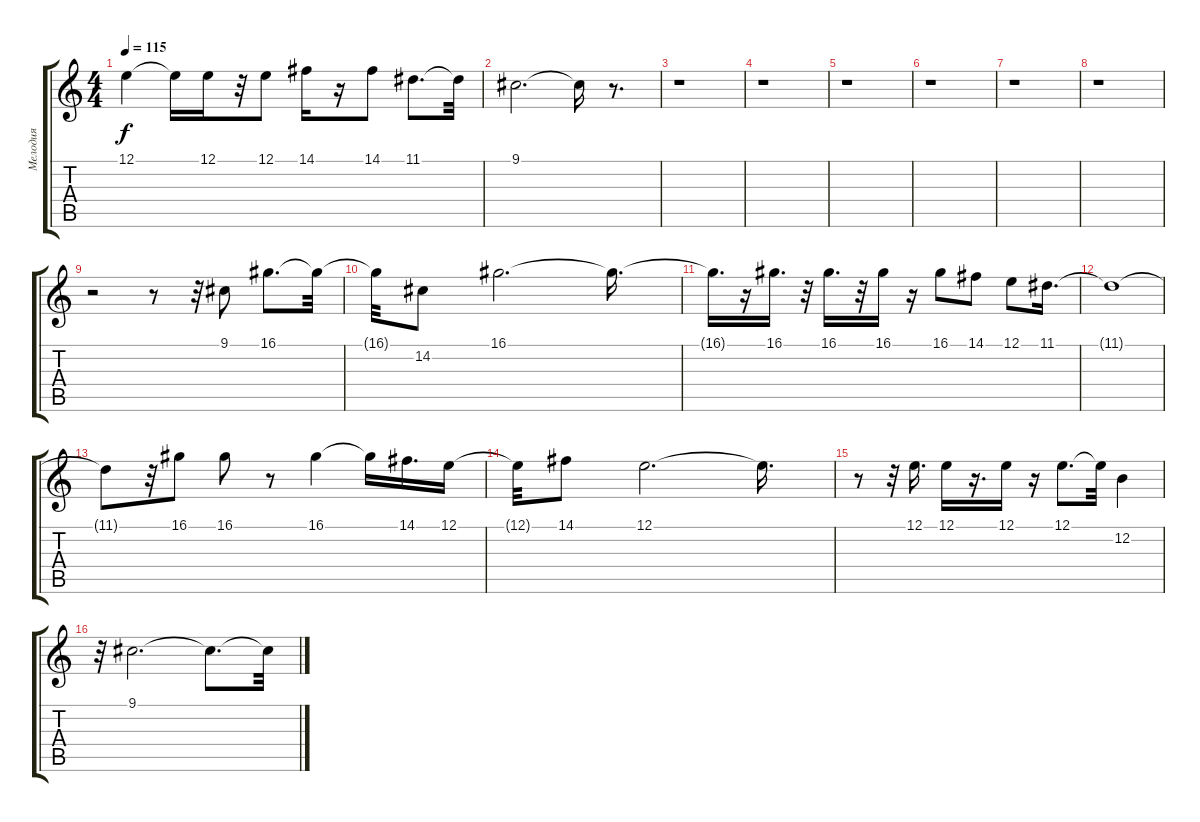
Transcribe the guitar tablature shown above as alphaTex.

\track ("Мелодия" "Мелодия") {instrument electricgrandpiano}
\staff {score tabs}
\tuning (E4 B3 G3 D3 A2 E2) {hide}
\ts (4 4)
\tempo 115
\clef g2
\ks c
12.1{t}.4{dy f} 12.1{t}.16 12.1.16 r.32 12.1.8 14.1.16 r.16 14.1.8 11.1.8{d} 11.1{t}.32 |
9.1.2{d} 9.1{t}.16 r.8{d} |
r.1 |
r.1 |
r.1 |
r.1 |
r.1 |
r.1 |
r.2 r.8 r.32 9.1.8 16.1.8{d} 16.1{t}.32 |
16.1{t}.32 14.2.8 16.1.2{d} 16.1{t}.16{d} |
16.1{t}.16{d} r.16 16.1.16{d} r.32 16.1.16{d} r.32 16.1.16 r.16 16.1.8 14.1.8 12.1.8 11.1.16{d} |
11.1{t}.1 |
11.1{t}.8 r.32 16.1.8 16.1.8 r.8 16.1.4 16.1{t}.16 14.1.16{d} 12.1.16 |
12.1{t}.32 14.1.8 12.1.2{d} 12.1{t}.16{d} |
r.8 r.32 12.1.16{d} 12.1.16 r.16{d} 12.1.16 r.16 12.1.8{d} 12.1{t}.32 12.2.4 |
r.32 9.1.2{d} 9.1{t}.8{d} 9.1{t}.32
